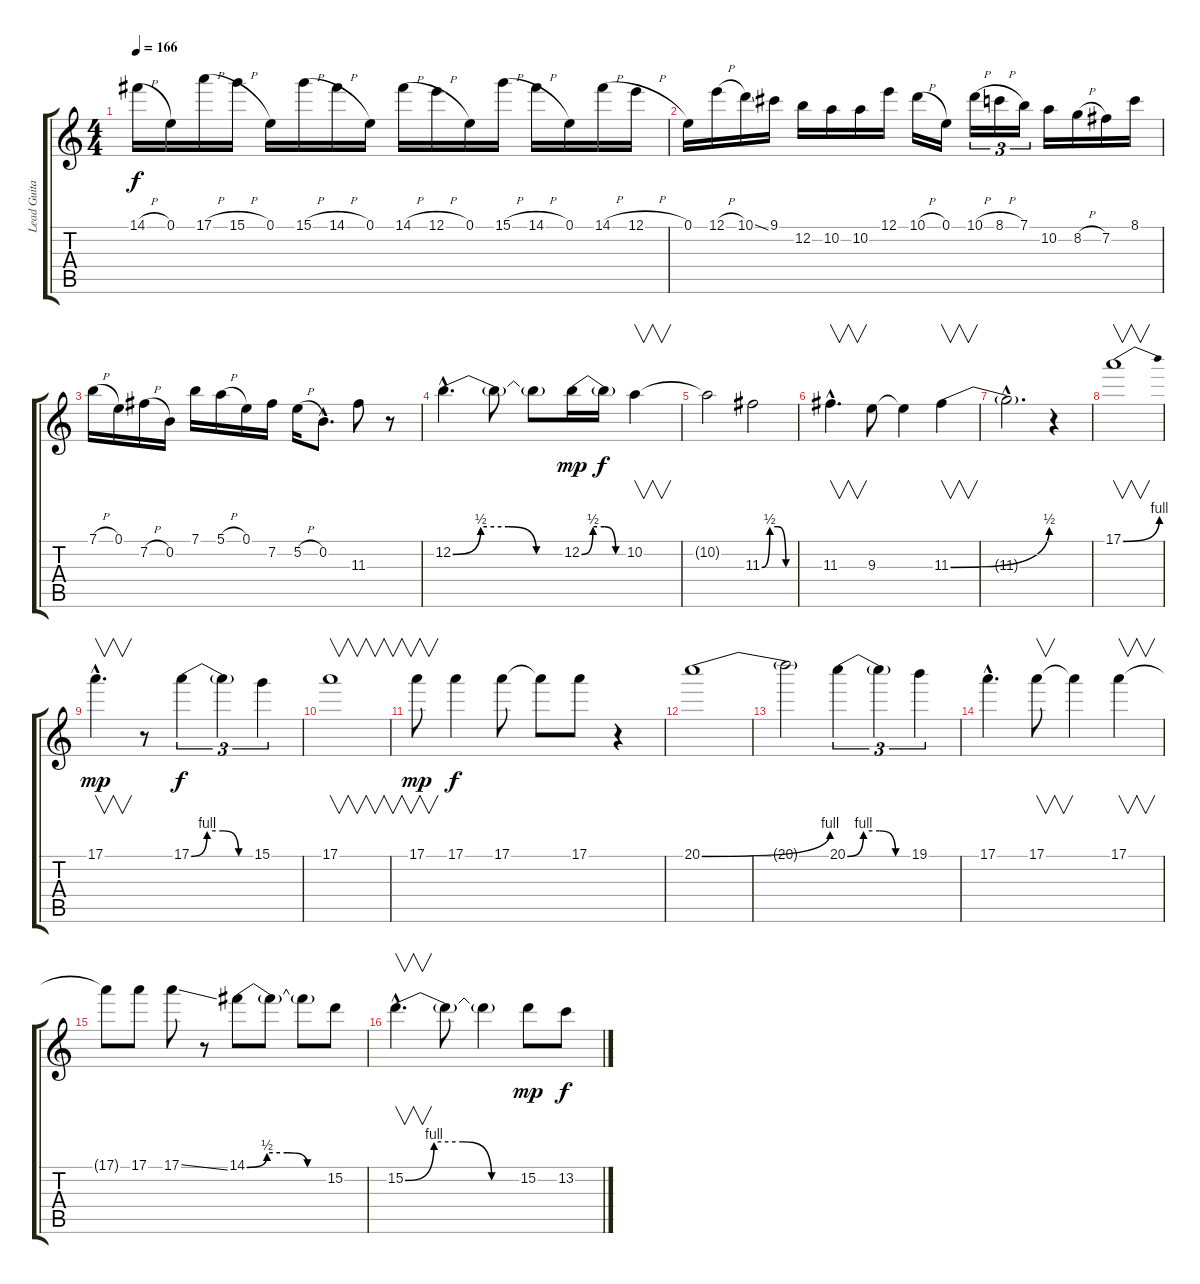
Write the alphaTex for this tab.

\track ("Lead Guitar" "Lead Guita") {instrument distortionguitar}
\staff {score tabs}
\tuning (E4 B3 G3 D3 A2 E2) {hide}
\ts (4 4)
\tempo 166
\clef g2
\ks c
14.1{h}.16{dy f} 0.1.16 17.1{h}.16 15.1{h}.16 0.1.16 15.1{h}.16 14.1{h}.16 0.1.16 14.1{h}.16 12.1{h}.16 0.1.16 15.1{h}.16 14.1{h}.16 0.1.16 14.1{h}.16 12.1{h}.16 |
0.1.16 12.1{h}.16 10.1{ss}.16 9.1.16 12.2.16 10.2.16 10.2.16 12.1.16 10.1{h}.16 0.1.16 10.1{h}.16{tu (3 2)} 8.1{h}.16{tu (3 2)} 7.1.16{tu (3 2)} 10.2.16 8.2{h}.16 7.2.16 8.1.16 |
7.1{h}.16 0.1.16 7.2{h}.16 0.2.16 7.1.16 5.1{h}.16 0.1.16 7.2.16 5.2{h}.16 0.2{hac}.8{d} 11.3.8 r.8 |
12.2{be (custom 0 0 15 2 30 2 45 0 60 0) hac}.4{d} 12.2{t}.8 12.2{t}.8 12.2{be (custom 0 0 15 2 30 2 45 0 60 0)}.16{dy mp} 12.2{t}.16{dy f} 10.2.4{v} |
10.2{t}.2 11.3{be (custom 0 0 15 2 30 2 45 0 60 0)}.2 |
11.3{hac}.4{v d} 9.3.8 9.3{t}.4 11.3{be (bend 0 0 60 2)}.4{v} |
11.3{hac t}.2{d} r.4 |
17.1{be (bend 0 0 60 4)}.1{v} |
17.1{hac}.4{v d dy mp} r.8 17.1{be (custom 0 0 15 4 30 4 45 0 60 0)}.4{tu (3 2) dy f} 17.1{t}.4{tu (3 2)} 15.1.4{tu (3 2)} |
17.1.1{v} |
17.1.8{v dy mp} 17.1.4{dy f} 17.1.8 17.1{t}.8 17.1.8 r.4 |
20.1{be (bend 0 0 60 4)}.1 |
20.1{t}.2 20.1{be (custom 0 0 15 4 30 4 45 0 60 0)}.4{tu (3 2)} 20.1{t}.4{tu (3 2)} 19.1.4{tu (3 2)} |
17.1{hac}.4{d} 17.1.8{v} 17.1{t}.4 17.1.4{v} |
17.1{t}.8 17.1.8 17.1{ss}.8 r.8 14.1{be (custom 0 0 15 2 30 2 45 0 60 0)}.8 14.1{t}.8 14.1{t}.8 15.2.8 |
15.2{be (custom 0 0 15 4 30 4 45 0 60 0) hac}.4{v d} 15.2{t}.8 15.2{t}.4 15.2.8{dy mp} 13.2.8{dy f}
